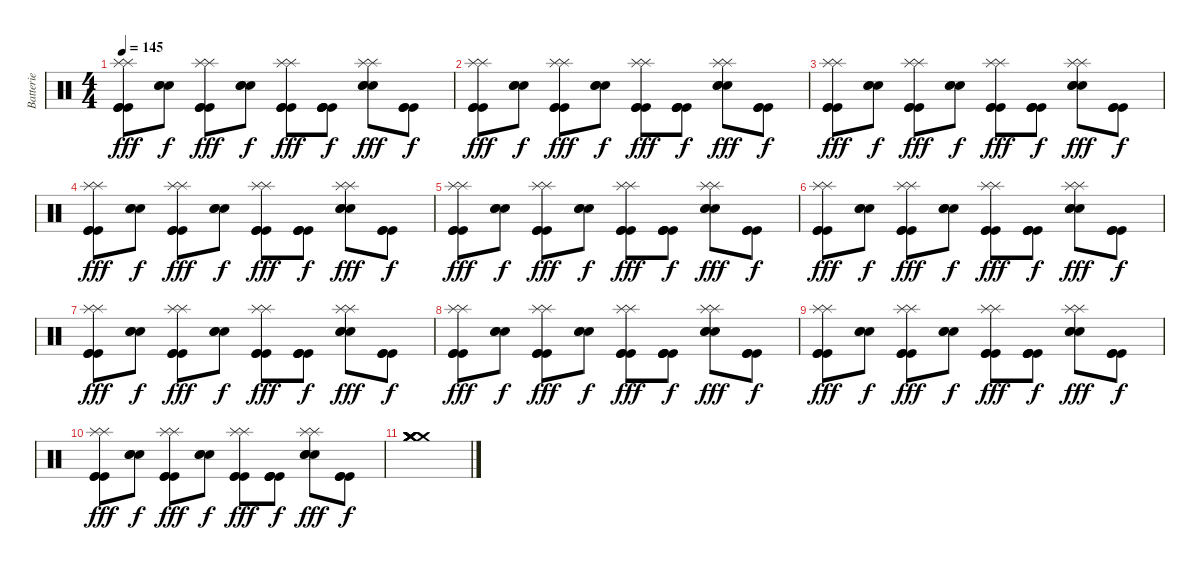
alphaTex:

\track ("Batterie" "Batterie") {instrument percussion}
\staff {score}
\articulation defaults
\ts (4 4)
\tempo 145
\clef neutral
\ks c
("Splash (hit)" "Kick (hit)" "Kick (hit)" "Kick (hit)" "Splash (hit)").8{dy fff} ("Electric Snare (hit)" "Electric Snare (hit)" "Electric Snare (hit)").8{dy f} ("Splash (hit)" "Kick (hit)" "Kick (hit)" "Kick (hit)" "Splash (hit)").8{dy fff} ("Electric Snare (hit)" "Electric Snare (hit)" "Electric Snare (hit)").8{dy f} ("Splash (hit)" "Kick (hit)" "Kick (hit)" "Kick (hit)" "Splash (hit)").8{dy fff} ("Kick (hit)" "Kick (hit)" "Kick (hit)" "Kick (hit)").8{dy f} ("Splash (hit)" "Electric Snare (hit)" "Electric Snare (hit)" "Electric Snare (hit)" "Splash (hit)").8{dy fff} ("Kick (hit)" "Kick (hit)" "Kick (hit)").8{dy f} |
("Splash (hit)" "Kick (hit)" "Kick (hit)" "Kick (hit)" "Splash (hit)").8{dy fff} ("Electric Snare (hit)" "Electric Snare (hit)" "Electric Snare (hit)").8{dy f} ("Splash (hit)" "Kick (hit)" "Kick (hit)" "Kick (hit)" "Splash (hit)").8{dy fff} ("Electric Snare (hit)" "Electric Snare (hit)" "Electric Snare (hit)").8{dy f} ("Splash (hit)" "Kick (hit)" "Kick (hit)" "Kick (hit)" "Splash (hit)").8{dy fff} ("Kick (hit)" "Kick (hit)" "Kick (hit)" "Kick (hit)").8{dy f} ("Splash (hit)" "Electric Snare (hit)" "Electric Snare (hit)" "Electric Snare (hit)" "Splash (hit)").8{dy fff} ("Kick (hit)" "Kick (hit)" "Kick (hit)").8{dy f} |
("Splash (hit)" "Kick (hit)" "Kick (hit)" "Kick (hit)" "Splash (hit)").8{dy fff} ("Electric Snare (hit)" "Electric Snare (hit)" "Electric Snare (hit)").8{dy f} ("Splash (hit)" "Kick (hit)" "Kick (hit)" "Kick (hit)" "Splash (hit)").8{dy fff} ("Electric Snare (hit)" "Electric Snare (hit)" "Electric Snare (hit)").8{dy f} ("Splash (hit)" "Kick (hit)" "Kick (hit)" "Kick (hit)" "Splash (hit)").8{dy fff} ("Kick (hit)" "Kick (hit)" "Kick (hit)" "Kick (hit)").8{dy f} ("Splash (hit)" "Electric Snare (hit)" "Electric Snare (hit)" "Electric Snare (hit)" "Splash (hit)").8{dy fff} ("Kick (hit)" "Kick (hit)" "Kick (hit)").8{dy f} |
("Splash (hit)" "Kick (hit)" "Kick (hit)" "Kick (hit)" "Splash (hit)").8{dy fff} ("Electric Snare (hit)" "Electric Snare (hit)" "Electric Snare (hit)").8{dy f} ("Splash (hit)" "Kick (hit)" "Kick (hit)" "Kick (hit)" "Splash (hit)").8{dy fff} ("Electric Snare (hit)" "Electric Snare (hit)" "Electric Snare (hit)").8{dy f} ("Splash (hit)" "Kick (hit)" "Kick (hit)" "Kick (hit)" "Splash (hit)").8{dy fff} ("Kick (hit)" "Kick (hit)" "Kick (hit)" "Kick (hit)").8{dy f} ("Splash (hit)" "Electric Snare (hit)" "Electric Snare (hit)" "Electric Snare (hit)" "Splash (hit)").8{dy fff} ("Kick (hit)" "Kick (hit)" "Kick (hit)").8{dy f} |
("Splash (hit)" "Kick (hit)" "Kick (hit)" "Kick (hit)" "Splash (hit)").8{dy fff} ("Electric Snare (hit)" "Electric Snare (hit)" "Electric Snare (hit)").8{dy f} ("Splash (hit)" "Kick (hit)" "Kick (hit)" "Kick (hit)" "Splash (hit)").8{dy fff} ("Electric Snare (hit)" "Electric Snare (hit)" "Electric Snare (hit)").8{dy f} ("Splash (hit)" "Kick (hit)" "Kick (hit)" "Kick (hit)" "Splash (hit)").8{dy fff} ("Kick (hit)" "Kick (hit)" "Kick (hit)" "Kick (hit)").8{dy f} ("Splash (hit)" "Electric Snare (hit)" "Electric Snare (hit)" "Electric Snare (hit)" "Splash (hit)").8{dy fff} ("Kick (hit)" "Kick (hit)" "Kick (hit)").8{dy f} |
("Splash (hit)" "Kick (hit)" "Kick (hit)" "Kick (hit)" "Splash (hit)").8{dy fff} ("Electric Snare (hit)" "Electric Snare (hit)" "Electric Snare (hit)").8{dy f} ("Splash (hit)" "Kick (hit)" "Kick (hit)" "Kick (hit)" "Splash (hit)").8{dy fff} ("Electric Snare (hit)" "Electric Snare (hit)" "Electric Snare (hit)").8{dy f} ("Splash (hit)" "Kick (hit)" "Kick (hit)" "Kick (hit)" "Splash (hit)").8{dy fff} ("Kick (hit)" "Kick (hit)" "Kick (hit)" "Kick (hit)").8{dy f} ("Splash (hit)" "Electric Snare (hit)" "Electric Snare (hit)" "Electric Snare (hit)" "Splash (hit)").8{dy fff} ("Kick (hit)" "Kick (hit)" "Kick (hit)").8{dy f} |
("Splash (hit)" "Kick (hit)" "Kick (hit)" "Kick (hit)" "Splash (hit)").8{dy fff} ("Electric Snare (hit)" "Electric Snare (hit)" "Electric Snare (hit)").8{dy f} ("Splash (hit)" "Kick (hit)" "Kick (hit)" "Kick (hit)" "Splash (hit)").8{dy fff} ("Electric Snare (hit)" "Electric Snare (hit)" "Electric Snare (hit)").8{dy f} ("Splash (hit)" "Kick (hit)" "Kick (hit)" "Kick (hit)" "Splash (hit)").8{dy fff} ("Kick (hit)" "Kick (hit)" "Kick (hit)" "Kick (hit)").8{dy f} ("Splash (hit)" "Electric Snare (hit)" "Electric Snare (hit)" "Electric Snare (hit)" "Splash (hit)").8{dy fff} ("Kick (hit)" "Kick (hit)" "Kick (hit)").8{dy f} |
("Splash (hit)" "Kick (hit)" "Kick (hit)" "Kick (hit)" "Splash (hit)").8{dy fff} ("Electric Snare (hit)" "Electric Snare (hit)" "Electric Snare (hit)").8{dy f} ("Splash (hit)" "Kick (hit)" "Kick (hit)" "Kick (hit)" "Splash (hit)").8{dy fff} ("Electric Snare (hit)" "Electric Snare (hit)" "Electric Snare (hit)").8{dy f} ("Splash (hit)" "Kick (hit)" "Kick (hit)" "Kick (hit)" "Splash (hit)").8{dy fff} ("Kick (hit)" "Kick (hit)" "Kick (hit)" "Kick (hit)").8{dy f} ("Splash (hit)" "Electric Snare (hit)" "Electric Snare (hit)" "Electric Snare (hit)" "Splash (hit)").8{dy fff} ("Kick (hit)" "Kick (hit)" "Kick (hit)").8{dy f} |
("Splash (hit)" "Kick (hit)" "Kick (hit)" "Kick (hit)" "Splash (hit)").8{dy fff} ("Electric Snare (hit)" "Electric Snare (hit)" "Electric Snare (hit)").8{dy f} ("Splash (hit)" "Kick (hit)" "Kick (hit)" "Kick (hit)" "Splash (hit)").8{dy fff} ("Electric Snare (hit)" "Electric Snare (hit)" "Electric Snare (hit)").8{dy f} ("Splash (hit)" "Kick (hit)" "Kick (hit)" "Kick (hit)" "Splash (hit)").8{dy fff} ("Kick (hit)" "Kick (hit)" "Kick (hit)" "Kick (hit)").8{dy f} ("Splash (hit)" "Electric Snare (hit)" "Electric Snare (hit)" "Electric Snare (hit)" "Splash (hit)").8{dy fff} ("Kick (hit)" "Kick (hit)" "Kick (hit)").8{dy f} |
("Splash (hit)" "Kick (hit)" "Kick (hit)" "Kick (hit)" "Splash (hit)").8{dy fff} ("Electric Snare (hit)" "Electric Snare (hit)" "Electric Snare (hit)").8{dy f} ("Splash (hit)" "Kick (hit)" "Kick (hit)" "Kick (hit)" "Splash (hit)").8{dy fff} ("Electric Snare (hit)" "Electric Snare (hit)" "Electric Snare (hit)").8{dy f} ("Splash (hit)" "Kick (hit)" "Kick (hit)" "Kick (hit)" "Splash (hit)").8{dy fff} ("Kick (hit)" "Kick (hit)" "Kick (hit)" "Kick (hit)").8{dy f} ("Splash (hit)" "Electric Snare (hit)" "Electric Snare (hit)" "Electric Snare (hit)" "Splash (hit)").8{dy fff} ("Kick (hit)" "Kick (hit)" "Kick (hit)").8{dy f} |
("Crash medium (hit)" "Crash medium (hit)" "Crash medium (hit)" "Crash medium (hit)" "Crash medium (hit)" "Crash medium (hit)").1
